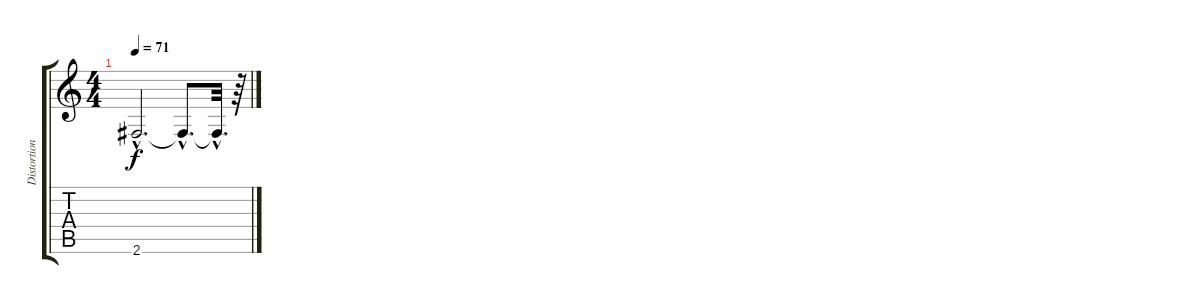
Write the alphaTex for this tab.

\track ("Distortion Guitar   " "Distortion") {instrument acousticbass}
\staff {score tabs}
\tuning (E4 B3 G3 D3 A2 E2) {hide}
\ts (4 4)
\tempo 71
\clef g2
\ks c
2.6{hac t}.2{d dy f} 2.6{hac t}.8{d} 2.6{hac t}.32{d} r.64
